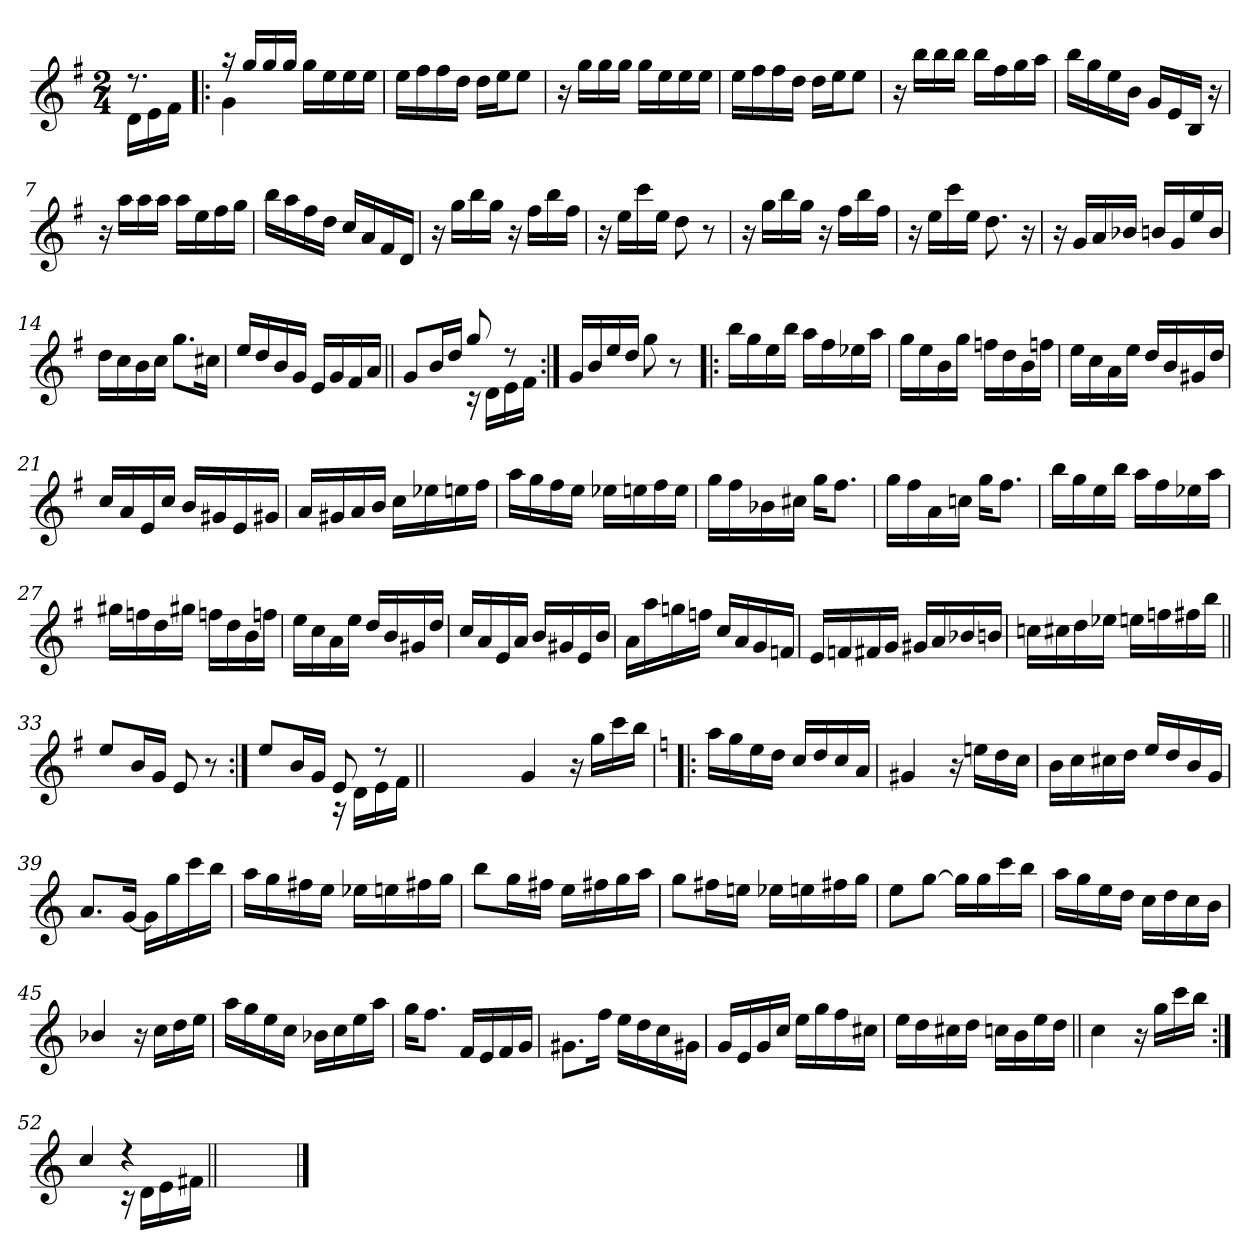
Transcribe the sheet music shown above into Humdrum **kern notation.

**kern
*part1
*staff1
*clefG2
*k[f#]
*G:
*M2/4
=
*^
8.rdd	16d\LL
.	16e\
.	16f#\JJ
=1!|:	=1!|:
16rgg	4g\
16gg/LL	.
16gg/	.
16gg/JJ	.
16gg\LL	4ryy
16ee\	.
16ee\	.
16ee\JJ	.
*v	*v
=2
16ee\LL
16ff#\
16ff#\
16dd\JJ
16dd\LL
16ee\J
8ee\J
=3
16r
16gg\LL
16gg\
16gg\JJ
16gg\LL
16ee\
16ee\
16ee\JJ
=4
16ee\LL
16ff#\
16ff#\
16dd\JJ
16dd\LL
16ee\J
8ee\J
!!LO:LB:g=z
=5
16r
16bb\LL
16bb\
16bb\JJ
16bb\LL
16ff#\
16gg\
16aa\JJ
=6
16bb\LL
16gg\
16ee\
16b\JJ
16g/LL
16e/
16B/JJ
16r
=7
16r
16aa\LL
16aa\
16aa\JJ
16aa\LL
16ee\
16ff#\
16gg\JJ
=8
16bb\LL
16aa\
16ff#\
16dd\JJ
16cc/LL
16a/
16f#/
16d/JJ
!!LO:LB:g=z
=9
16r
16gg\LL
16bb\
16gg\JJ
16r
16ff#\LL
16bb\
16ff#\JJ
=10
16r
16ee\LL
16ccc\
16ee\JJ
8dd\
8r
=11
16r
16gg\LL
16bb\
16gg\JJ
16r
16ff#\LL
16bb\
16ff#\JJ
=12
16r
16ee\LL
16ccc\
16ee\JJ
8.dd\
16r
!!LO:LB:g=z
=13
16r
16g/LL
16a/
16b-X/JJ
16bn/LL
16g/
16ee/
16b/JJ
=14
16dd\LL
16cc\
16b\
16cc\JJ
8.gg\L
16cc#X\Jk
=15
16ee/LL
16dd/
16b/
16g/JJ
16e/LL
16g/
16f#/
16a/JJ
=16||
*^
8g/L	4ryy
16b/L	.
16dd/JJ	.
8gg/	16rc
.	16d\LL
8rdd	16e\
.	16f#\JJ
*v	*v
!!LO:LB:g=z
=17:|!
16g/LL
16b/
16ee/
16dd/JJ
8gg\
8r
=18!|:
16bb\LL
16gg\
16ee\
16bb\JJ
16aa\LL
16ff#\
16ee-X\
16aa\JJ
=19
16gg\LL
16ee\
16b\
16gg\JJ
16ffn\LL
16dd\
16b\
16ffn\JJ
=20
16ee\LL
16cc\
16a\
16ee\JJ
16dd/LL
16b/
16g#X/
16dd/JJ
!!LO:LB:g=z
=21
16cc/LL
16a/
16e/
16cc/JJ
16b/LL
16g#X/
16e/
16g#X/JJ
=22
16a/LL
16g#X/
16a/
16b/JJ
16cc\LL
16ee-X\
16een\
16ff#\JJ
=23
16aa\LL
16gg\
16ff#\
16ee\JJ
16ee-X\LL
16een\
16ff#\
16ee\JJ
=24
16gg\LL
16ff#\
16b-X\
16cc#X\JJ
16gg\KL
8.ff#\J
!!LO:LB:g=z
=25
16gg\LL
16ff#\
16a\
16ccn\JJ
16gg\KL
8.ff#\J
=26
16bb\LL
16gg\
16ee\
16bb\JJ
16aa\LL
16ff#\
16ee-X\
16aa\JJ
=27
16gg#X\LL
16ffn\
16dd\
16gg#X\JJ
16ffn\LL
16dd\
16b\
16ffn\JJ
=28
16ee\LL
16cc\
16a\
16ee\JJ
16dd/LL
16b/
16g#X/
16dd/JJ
!!LO:LB:g=z
=29
16cc/LL
16a/
16e/
16a/JJ
16b/LL
16g#X/
16e/
16b/JJ
=30
16a\LL
16aa\
16ggn\
16ffn\JJ
16cc/LL
16a/
16g/
16fn/JJ
=31
16e/LL
16fn/
16f#X/
16g/JJ
16g#X/LL
16a/
16b-X/
16bn/JJ
=32
16ccn\LL
16cc#X\
16dd\
16ee-X\JJ
16een\LL
16ffn\
16ff#X\
16bb\JJ
!!LO:LB:g=z
=33||
8ee/L
16b/L
16g/JJ
8e/
8r
=34:|!
*^
8ee/L	4ryy
16b/L	.
16g/JJ	.
8e/	16rG
.	16d\LL
8rdd	16e\
.	16f#\JJ
*v	*v
=34X341||
2ryy
!!LO:PB:g=z
=35-
4g/
16r
16gg\LL
16ccc\
16bb\JJ
=36!|:
*k[]
*C:
16aa\LL
16gg\
16ee\
16dd\JJ
16cc/LL
16dd/
16cc/
16a/JJ
=37
4g#X/
16r
16een\LL
16dd\
16cc\JJ
=38
16b\LL
16cc\
16cc#X\
16dd\JJ
16ee/LL
16dd/
16b/
16g/JJ
!!LO:LB:g=z
=39
8.a/L
[16g/Jk
16g\LL]
16gg\
16ccc\
16bb\JJ
=40
16aa\LL
16gg\
16ff#X\
16ee\JJ
16ee-X\LL
16een\
16ff#X\
16gg\JJ
=41
8bb\L
16gg\L
16ff#X\JJ
16ee\LL
16ff#X\
16gg\
16aa\JJ
=42
8gg\L
16ff#X\L
16een\JJ
16ee-X\LL
16een\
16ff#X\
16gg\JJ
!!LO:LB:g=z
=43
8ee\L
[8gg\J
16gg\LL]
16gg\
16ccc\
16bb\JJ
=44
16aa\LL
16gg\
16ee\
16dd\JJ
16cc\LL
16dd\
16cc\
16b\JJ
=45
4b-X/
16r
16cc\LL
16dd\
16ee\JJ
=46
16aa\LL
16gg\
16ee\
16cc\JJ
16b-X\LL
16cc\
16ee\
16aa\JJ
!!LO:LB:g=z
=47
16gg\KL
8.ff\J
16f/LL
16e/
16f/
16g/JJ
=48
8.g#X\L
16ff\Jk
16ee\LL
16dd\
16cc\
16g#X\JJ
=49
16g/LL
16e/
16g/
16cc/JJ
16ee\LL
16gg\
16ff\
16cc#X\JJ
=50
16ee\LL
16dd\
16cc#X\
16dd\JJ
16ccn\LL
16b\
16ee\
16dd\JJ
!!LO:LB:g=z
=51||
4cc\
16r
16gg\LL
16ccc\
16bb\JJ
=52:|!
*^
4cc/	4ryy
4rdd	16rc
.	16d\LL
.	16e\
.	16f#X\JJ
*v	*v
=53||
2ryy
==
*-
